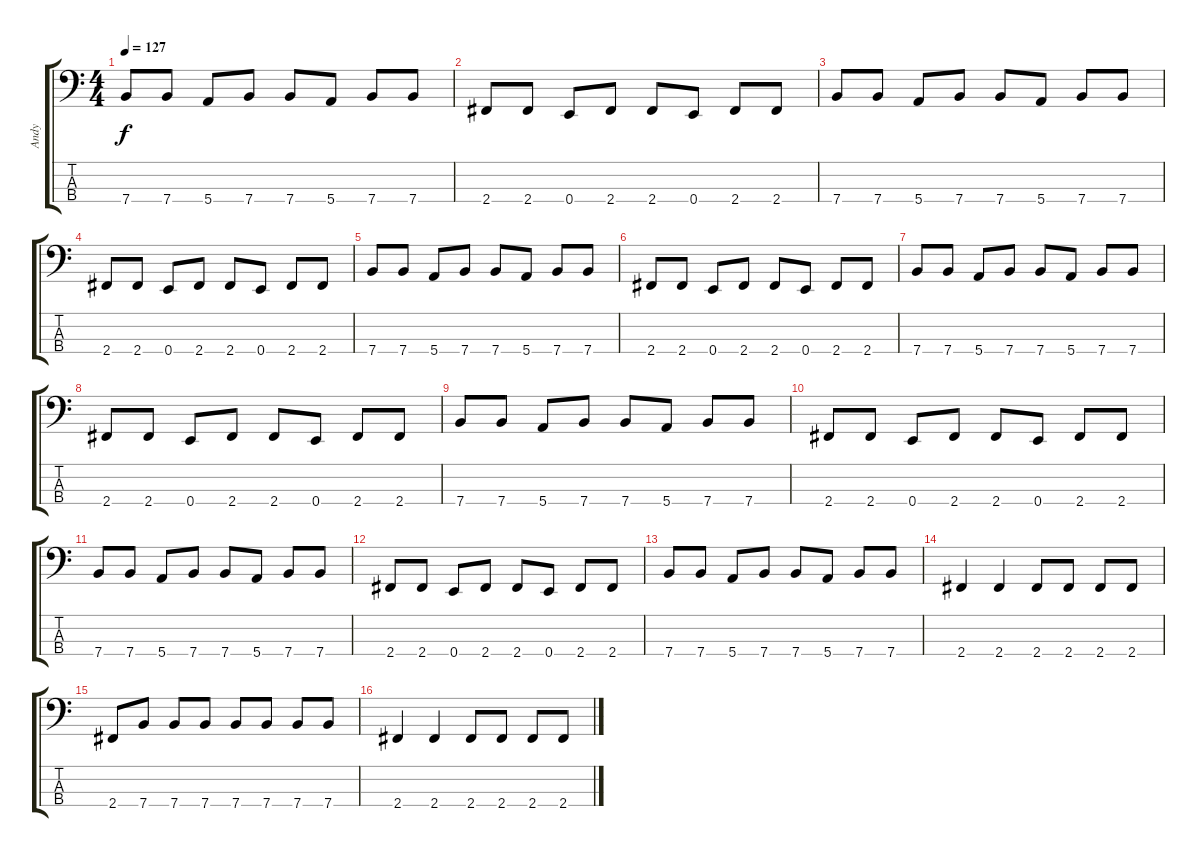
\track ("Andy" "Andy") {instrument electricbasspick}
\staff {score tabs}
\tuning (G2 D2 A1 E1) {hide}
\ts (4 4)
\tempo 127
\clef f4
\ks c
7.4.8{dy f} 7.4.8 5.4.8 7.4.8 7.4.8 5.4.8 7.4.8 7.4.8 |
2.4.8 2.4.8 0.4.8 2.4.8 2.4.8 0.4.8 2.4.8 2.4.8 |
7.4.8 7.4.8 5.4.8 7.4.8 7.4.8 5.4.8 7.4.8 7.4.8 |
2.4.8 2.4.8 0.4.8 2.4.8 2.4.8 0.4.8 2.4.8 2.4.8 |
7.4.8 7.4.8 5.4.8 7.4.8 7.4.8 5.4.8 7.4.8 7.4.8 |
2.4.8 2.4.8 0.4.8 2.4.8 2.4.8 0.4.8 2.4.8 2.4.8 |
7.4.8 7.4.8 5.4.8 7.4.8 7.4.8 5.4.8 7.4.8 7.4.8 |
2.4.8 2.4.8 0.4.8 2.4.8 2.4.8 0.4.8 2.4.8 2.4.8 |
7.4.8 7.4.8 5.4.8 7.4.8 7.4.8 5.4.8 7.4.8 7.4.8 |
2.4.8 2.4.8 0.4.8 2.4.8 2.4.8 0.4.8 2.4.8 2.4.8 |
7.4.8 7.4.8 5.4.8 7.4.8 7.4.8 5.4.8 7.4.8 7.4.8 |
2.4.8 2.4.8 0.4.8 2.4.8 2.4.8 0.4.8 2.4.8 2.4.8 |
7.4.8 7.4.8 5.4.8 7.4.8 7.4.8 5.4.8 7.4.8 7.4.8 |
2.4.4 2.4.4 2.4.8 2.4.8 2.4.8 2.4.8 |
2.4.8 7.4.8 7.4.8 7.4.8 7.4.8 7.4.8 7.4.8 7.4.8 |
2.4.4 2.4.4 2.4.8 2.4.8 2.4.8 2.4.8
